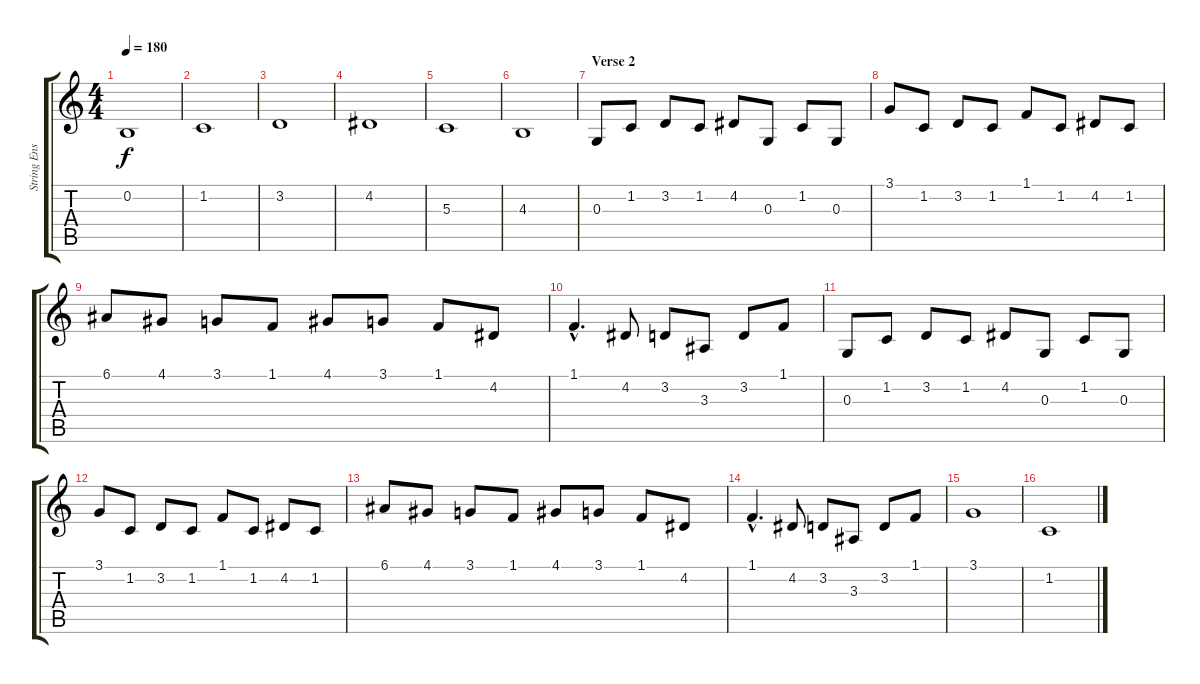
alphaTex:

\track ("String Ensemble 1" "String Ens") {instrument stringensemble1}
\staff {score tabs}
\tuning (E4 B3 G3 D3 A2 E2) {hide}
\ts (4 4)
\tempo 180
\clef g2
\ks c
0.2.1{dy f} |
1.2.1 |
3.2.1 |
4.2.1 |
5.3.1 |
4.3.1 |
\section ("" "Verse 2")
0.3.8 1.2.8 3.2.8 1.2.8 4.2.8 0.3.8 1.2.8 0.3.8 |
3.1.8 1.2.8 3.2.8 1.2.8 1.1.8 1.2.8 4.2.8 1.2.8 |
6.1.8 4.1.8 3.1.8 1.1.8 4.1.8 3.1.8 1.1.8 4.2.8 |
1.1{hac}.4{d} 4.2.8 3.2.8 3.3.8 3.2.8 1.1.8 |
0.3.8 1.2.8 3.2.8 1.2.8 4.2.8 0.3.8 1.2.8 0.3.8 |
3.1.8 1.2.8 3.2.8 1.2.8 1.1.8 1.2.8 4.2.8 1.2.8 |
6.1.8 4.1.8 3.1.8 1.1.8 4.1.8 3.1.8 1.1.8 4.2.8 |
1.1{hac}.4{d} 4.2.8 3.2.8 3.3.8 3.2.8 1.1.8 |
3.1.1 |
1.2.1
